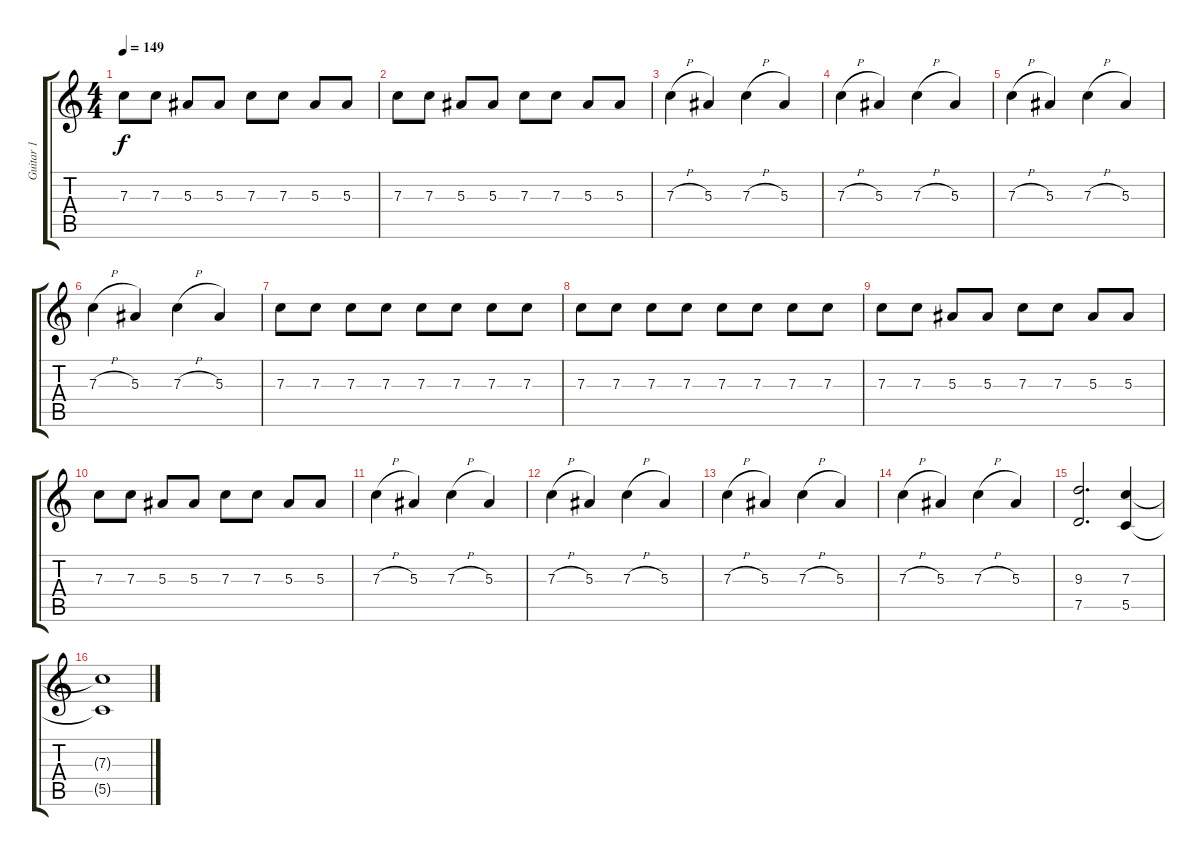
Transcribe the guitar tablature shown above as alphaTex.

\track ("Guitar 1" "Guitar 1") {instrument electricguitarclean}
\staff {score tabs}
\tuning (D4 A3 F3 C3 G2 C2) {hide}
\ts (4 4)
\tempo 149
\clef g2
\ks c
7.3.8{dy f instrument overdrivenguitar} 7.3.8 5.3.8 5.3.8 7.3.8 7.3.8 5.3.8 5.3.8 |
7.3.8 7.3.8 5.3.8 5.3.8 7.3.8 7.3.8 5.3.8 5.3.8 |
7.3{h}.4 5.3.4 7.3{h}.4 5.3.4 |
7.3{h}.4 5.3.4 7.3{h}.4 5.3.4 |
7.3{h}.4 5.3.4 7.3{h}.4 5.3.4 |
7.3{h}.4 5.3.4 7.3{h}.4 5.3.4 |
7.3.8 7.3.8 7.3.8 7.3.8 7.3.8 7.3.8 7.3.8 7.3.8 |
7.3.8 7.3.8 7.3.8 7.3.8 7.3.8 7.3.8 7.3.8 7.3.8 |
7.3.8{instrument overdrivenguitar} 7.3.8 5.3.8 5.3.8 7.3.8 7.3.8 5.3.8 5.3.8 |
7.3.8 7.3.8 5.3.8 5.3.8 7.3.8 7.3.8 5.3.8 5.3.8 |
7.3{h}.4 5.3.4 7.3{h}.4 5.3.4 |
7.3{h}.4 5.3.4 7.3{h}.4 5.3.4 |
7.3{h}.4 5.3.4 7.3{h}.4 5.3.4 |
7.3{h}.4 5.3.4 7.3{h}.4 5.3.4 |
(9.3 7.5).2{d volume 13 instrument electricguitarclean} (7.3 5.5).4 |
(7.3{t} 5.5{t}).1
